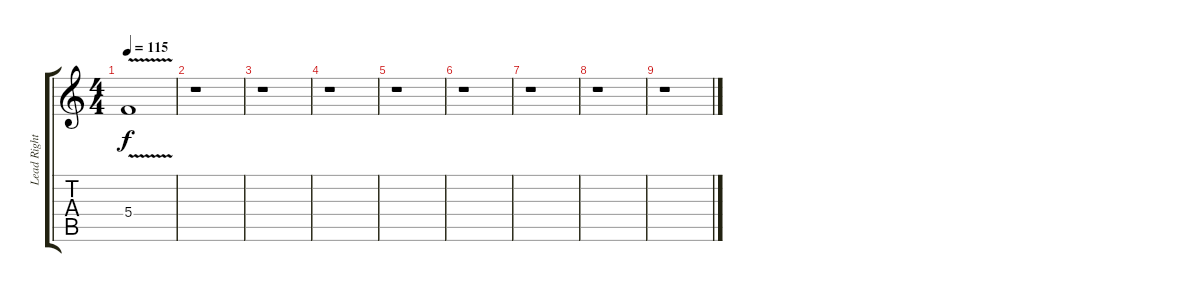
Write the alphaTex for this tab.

\track ("Lead Right" "Lead Right") {instrument distortionguitar}
\staff {score tabs}
\tuning (D4 A3 F3 C3 G2 D2) {hide}
\ts (4 4)
\tempo 115
\clef g2
\ks c
5.4{v}.1{dy f} |
r.1 |
r.1 |
r.1 |
r.1 |
r.1 |
r.1 |
r.1 |
r.1
